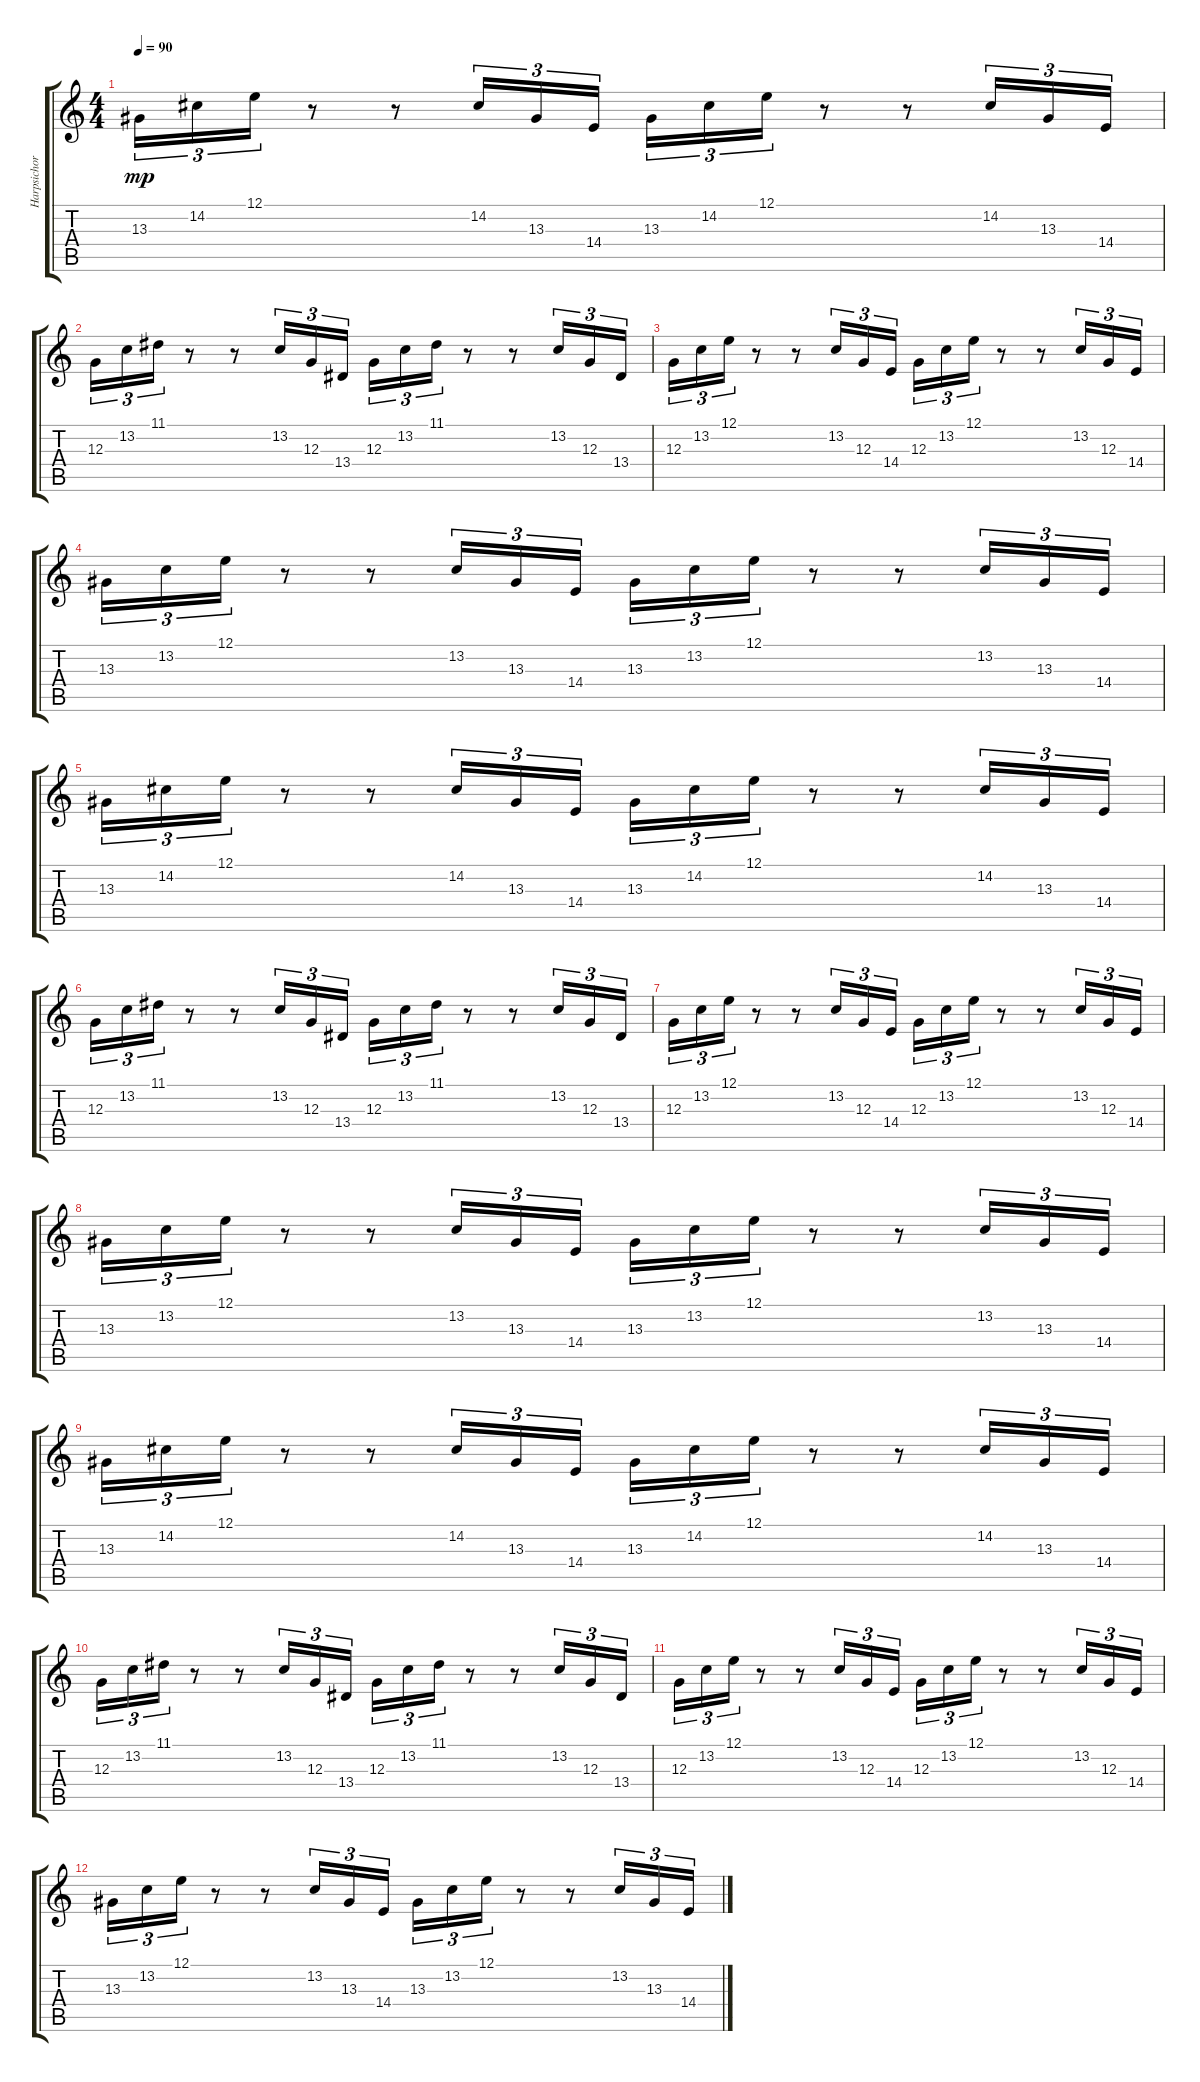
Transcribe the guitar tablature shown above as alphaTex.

\track ("Harpsichord" "Harpsichor") {instrument harpsichord}
\staff {score tabs}
\tuning (E4 B3 G3 D3 A2 E2) {hide}
\ts (4 4)
\tempo 90
\clef g2
\ks c
13.3.16{tu (3 2) dy mp} 14.2.16{tu (3 2)} 12.1.16{tu (3 2)} r.8 r.8{balance 16} 14.2.16{tu (3 2)} 13.3.16{tu (3 2)} 14.4.16{tu (3 2)} 13.3.16{tu (3 2)} 14.2.16{tu (3 2)} 12.1.16{tu (3 2)} r.8 r.8 14.2.16{tu (3 2)} 13.3.16{tu (3 2)} 14.4.16{tu (3 2)} |
12.3.16{tu (3 2)} 13.2.16{tu (3 2)} 11.1.16{tu (3 2)} r.8 r.8{balance 0} 13.2.16{tu (3 2)} 12.3.16{tu (3 2)} 13.4.16{tu (3 2)} 12.3.16{tu (3 2)} 13.2.16{tu (3 2)} 11.1.16{tu (3 2)} r.8 r.8 13.2.16{tu (3 2)} 12.3.16{tu (3 2)} 13.4.16{tu (3 2)} |
12.3.16{tu (3 2)} 13.2.16{tu (3 2)} 12.1.16{tu (3 2)} r.8 r.8{balance 16} 13.2.16{tu (3 2)} 12.3.16{tu (3 2)} 14.4.16{tu (3 2)} 12.3.16{tu (3 2)} 13.2.16{tu (3 2)} 12.1.16{tu (3 2)} r.8 r.8 13.2.16{tu (3 2)} 12.3.16{tu (3 2)} 14.4.16{tu (3 2)} |
13.3.16{tu (3 2)} 13.2.16{tu (3 2)} 12.1.16{tu (3 2)} r.8 r.8{balance 0} 13.2.16{tu (3 2)} 13.3.16{tu (3 2)} 14.4.16{tu (3 2)} 13.3.16{tu (3 2)} 13.2.16{tu (3 2)} 12.1.16{tu (3 2)} r.8 r.8 13.2.16{tu (3 2)} 13.3.16{tu (3 2)} 14.4.16{tu (3 2)} |
13.3.16{tu (3 2)} 14.2.16{tu (3 2)} 12.1.16{tu (3 2)} r.8 r.8{balance 16} 14.2.16{tu (3 2)} 13.3.16{tu (3 2)} 14.4.16{tu (3 2)} 13.3.16{tu (3 2)} 14.2.16{tu (3 2)} 12.1.16{tu (3 2)} r.8 r.8 14.2.16{tu (3 2)} 13.3.16{tu (3 2)} 14.4.16{tu (3 2)} |
12.3.16{tu (3 2)} 13.2.16{tu (3 2)} 11.1.16{tu (3 2)} r.8 r.8{balance 0} 13.2.16{tu (3 2)} 12.3.16{tu (3 2)} 13.4.16{tu (3 2)} 12.3.16{tu (3 2)} 13.2.16{tu (3 2)} 11.1.16{tu (3 2)} r.8 r.8 13.2.16{tu (3 2)} 12.3.16{tu (3 2)} 13.4.16{tu (3 2)} |
12.3.16{tu (3 2)} 13.2.16{tu (3 2)} 12.1.16{tu (3 2)} r.8 r.8{balance 16} 13.2.16{tu (3 2)} 12.3.16{tu (3 2)} 14.4.16{tu (3 2)} 12.3.16{tu (3 2)} 13.2.16{tu (3 2)} 12.1.16{tu (3 2)} r.8 r.8 13.2.16{tu (3 2)} 12.3.16{tu (3 2)} 14.4.16{tu (3 2)} |
13.3.16{tu (3 2)} 13.2.16{tu (3 2)} 12.1.16{tu (3 2)} r.8 r.8{balance 0} 13.2.16{tu (3 2)} 13.3.16{tu (3 2)} 14.4.16{tu (3 2)} 13.3.16{tu (3 2)} 13.2.16{tu (3 2)} 12.1.16{tu (3 2)} r.8 r.8 13.2.16{tu (3 2)} 13.3.16{tu (3 2)} 14.4.16{tu (3 2)} |
13.3.16{tu (3 2) volume 0} 14.2.16{tu (3 2)} 12.1.16{tu (3 2)} r.8 r.8{balance 16} 14.2.16{tu (3 2)} 13.3.16{tu (3 2)} 14.4.16{tu (3 2)} 13.3.16{tu (3 2)} 14.2.16{tu (3 2)} 12.1.16{tu (3 2)} r.8 r.8 14.2.16{tu (3 2)} 13.3.16{tu (3 2)} 14.4.16{tu (3 2)} |
12.3.16{tu (3 2)} 13.2.16{tu (3 2)} 11.1.16{tu (3 2)} r.8 r.8{balance 0} 13.2.16{tu (3 2)} 12.3.16{tu (3 2)} 13.4.16{tu (3 2)} 12.3.16{tu (3 2)} 13.2.16{tu (3 2)} 11.1.16{tu (3 2)} r.8 r.8 13.2.16{tu (3 2)} 12.3.16{tu (3 2)} 13.4.16{tu (3 2)} |
12.3.16{tu (3 2)} 13.2.16{tu (3 2)} 12.1.16{tu (3 2)} r.8 r.8{balance 16} 13.2.16{tu (3 2)} 12.3.16{tu (3 2)} 14.4.16{tu (3 2)} 12.3.16{tu (3 2)} 13.2.16{tu (3 2)} 12.1.16{tu (3 2)} r.8 r.8 13.2.16{tu (3 2)} 12.3.16{tu (3 2)} 14.4.16{tu (3 2)} |
13.3.16{tu (3 2)} 13.2.16{tu (3 2)} 12.1.16{tu (3 2)} r.8 r.8{balance 0} 13.2.16{tu (3 2)} 13.3.16{tu (3 2)} 14.4.16{tu (3 2)} 13.3.16{tu (3 2)} 13.2.16{tu (3 2)} 12.1.16{tu (3 2)} r.8 r.8 13.2.16{tu (3 2)} 13.3.16{tu (3 2)} 14.4.16{tu (3 2)}
